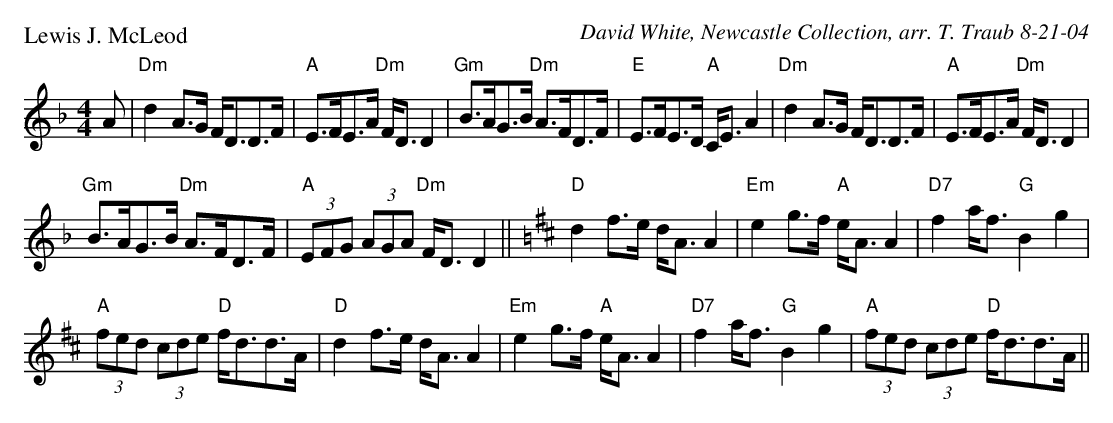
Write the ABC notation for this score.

X:1
P: Lewis J. McLeod
C: David White, Newcastle Collection, arr. T. Traub 8-21-04
M: 4/4
L: 1/8
K: Dm
A|"Dm"d2 A>G F<DD>F|"A"E>FE>A "Dm"F<D D2|"Gm"B>AG>B "Dm"A>FD>F|"E"E>FE>D "A"C<E A2|"Dm"d2 A>G F<DD>F|"A"E>FE>A "Dm"F<D D2|
"Gm"B>AG>B "Dm"A>FD>F|"A"(3EFG (3AGA "Dm"F<D D2||\
K: D
"D"d2 f>e d<A A2|"Em"e2 g>f "A"e<A A2|"D7"f2 a<f "G"B2 g2|
"A"(3fed (3cde "D"f<dd>A|"D"d2 f>e d<A A2|"Em"e2 g>f "A"e<A A2|"D7"f2 a<f "G"B2 g2|"A"(3fed (3cde "D"f<dd>A||
